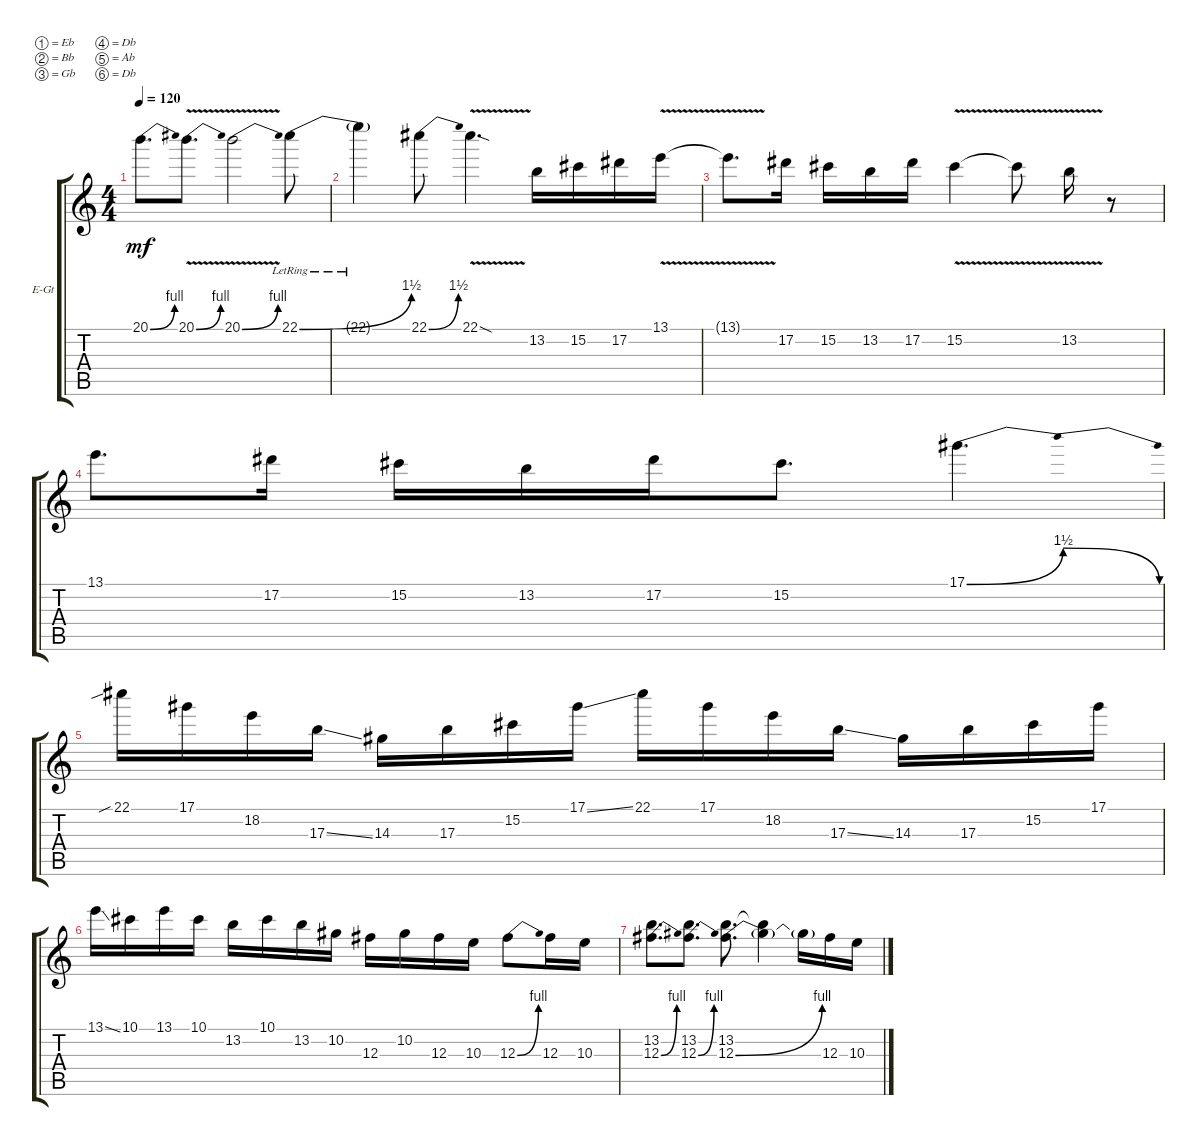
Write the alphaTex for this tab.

\defaultSystemsLayout 4
\bracketExtendMode groupsimilarinstruments
\firstSystemTrackNameOrientation horizontal
\otherSystemsTrackNameOrientation horizontal
\track ("Mark Tremonti" "E-Gt") {instrument distortionguitar}
\staff {score tabs}
\tuning (Eb4 Bb3 Gb3 Db3 Ab2 Db2)
\ts (4 4)
\tempo 120
\clef g2
\ks c
20.1{be (bend 0 0 33.6 4)}.8{d dy mf instrument distortionguitar} 20.1{be (bend 0 0 31.799999999999997 4) v}.8{d} 20.1{be (bend 0 0 31.799999999999997 4) v}.2 22.1{be (bend 0 0 2.4 6) lr}.8 |
22.1{lr t}.4 22.1{be (bend 0 0 27.599999999999998 6)}.8 22.1{v sod}.4{d} 13.2.16 15.2.16 17.2.16 13.1{v}.16 |
13.1{v t}.8{d} 17.2.16 15.2.16 13.2.16 17.2.16 15.2{v}.4 15.2{v t}.8 13.2{v}.16 r.8 |
13.1.8{d} 17.2.16 15.2.16 13.2.16 17.2.16 15.2.8{d} 17.1{be (bendrelease 0 0 15.6 6 16.2 6 28.799999999999997 0)}.4{d} |
22.1{sib}.16 17.1.16 18.2.16 17.3{ss}.16 14.3.16 17.3.16 15.2.16 17.1{ss}.16 22.1.16 17.1.16 18.2.16 17.3{ss}.16 14.3.16 17.3.16 15.2.16 17.1.16 |
13.1{ss}.16 10.1.16 13.1.16 10.1.16 13.2.16 10.1.16 13.2.16 10.2.16 12.3.16 10.2.16 12.3.16 10.3.16 12.3{be (bend 0 0 25.8 4)}.8 12.3.16 10.3.16 |
(12.3{be (bend 0 0 48 4)} 13.2).8{d} (12.3{be (bend 0 0 48 4)} 13.2).8{d} (12.3{be (bend 0 0 48 4)} 13.2).8{d} (12.3{t} 13.2{t}).4 12.3{t}.16 12.3.16 10.3.16
